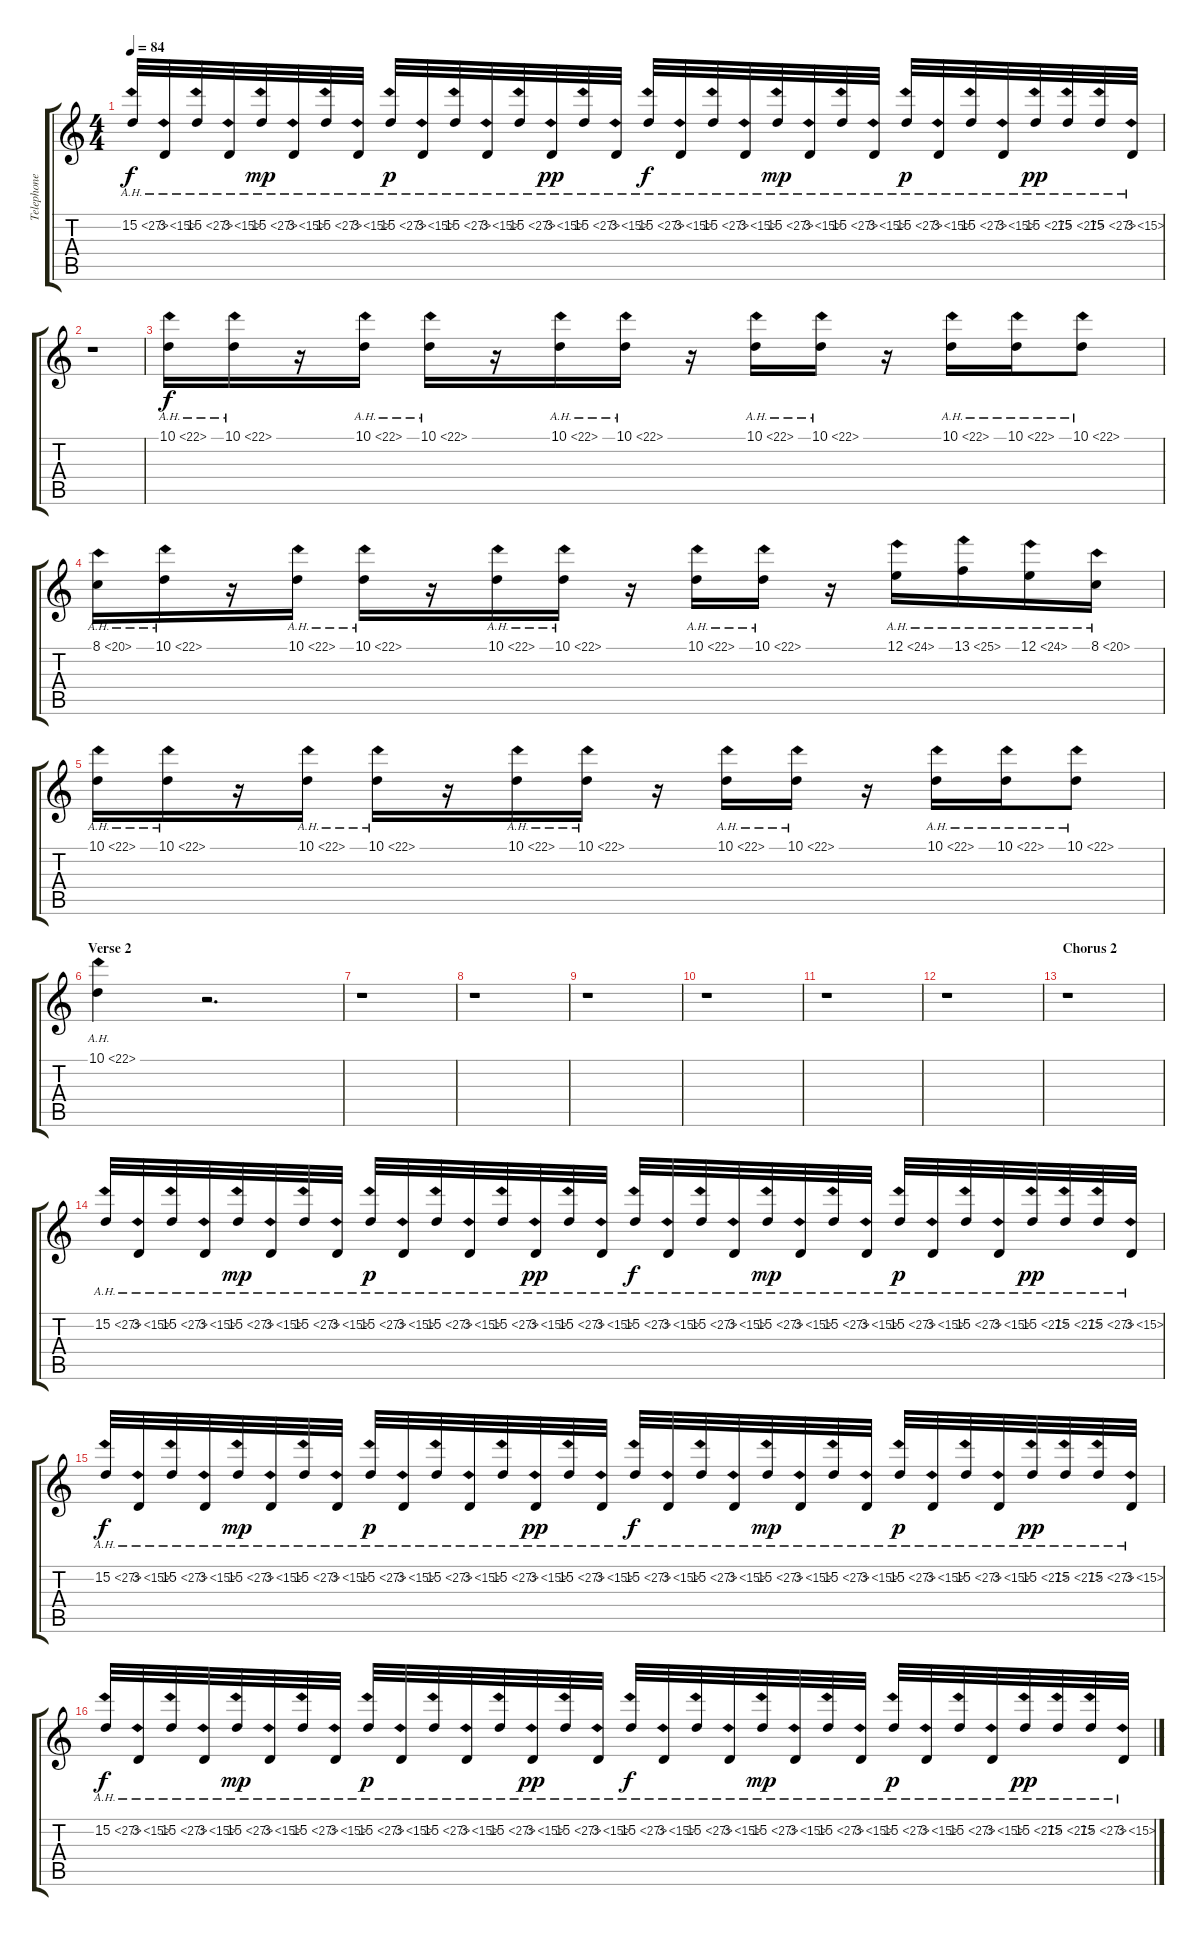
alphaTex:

\track ("Telephone effects" "Telephone ") {instrument viola}
\staff {score tabs}
\tuning (E4 B3 G3 D3 A2 E2) {hide}
\ts (4 4)
\tempo 84
\clef g2
\ks c
15.2{ah 12}.32{dy f} 3.2{ah 12}.32 15.2{ah 12}.32 3.2{ah 12}.32 15.2{ah 12}.32{dy mp} 3.2{ah 12}.32 15.2{ah 12}.32 3.2{ah 12}.32 15.2{ah 12}.32{dy p} 3.2{ah 12}.32 15.2{ah 12}.32 3.2{ah 12}.32 15.2{ah 12}.32 3.2{ah 12}.32{dy pp} 15.2{ah 12}.32 3.2{ah 12}.32 15.2{ah 12}.32{dy f} 3.2{ah 12}.32 15.2{ah 12}.32 3.2{ah 12}.32 15.2{ah 12}.32{dy mp} 3.2{ah 12}.32 15.2{ah 12}.32 3.2{ah 12}.32 15.2{ah 12}.32{dy p} 3.2{ah 12}.32 15.2{ah 12}.32 3.2{ah 12}.32 15.2{ah 12}.32{dy pp} 15.2{ah 12}.32 15.2{ah 12}.32 3.2{ah 12}.32 |
r.1 |
10.1{ah 12}.16{dy f} 10.1{ah 12}.16 r.16 10.1{ah 12}.16 10.1{ah 12}.16 r.16 10.1{ah 12}.16 10.1{ah 12}.16 r.16 10.1{ah 12}.16 10.1{ah 12}.16 r.16 10.1{ah 12}.16 10.1{ah 12}.16 10.1{ah 12}.8 |
8.1{ah 12}.16 10.1{ah 12}.16 r.16 10.1{ah 12}.16 10.1{ah 12}.16 r.16 10.1{ah 12}.16 10.1{ah 12}.16 r.16 10.1{ah 12}.16 10.1{ah 12}.16 r.16 12.1{ah 12}.16 13.1{ah 12}.16 12.1{ah 12}.16 8.1{ah 12}.16 |
10.1{ah 12}.16 10.1{ah 12}.16 r.16 10.1{ah 12}.16 10.1{ah 12}.16 r.16 10.1{ah 12}.16 10.1{ah 12}.16 r.16 10.1{ah 12}.16 10.1{ah 12}.16 r.16 10.1{ah 12}.16 10.1{ah 12}.16 10.1{ah 12}.8 |
\section ("" "Verse 2")
10.1{ah 12}.4 r.2{d} |
r.1 |
r.1 |
r.1 |
r.1 |
r.1 |
r.1 |
\section ("" "Chorus 2")
r.1 |
15.2{ah 12}.32 3.2{ah 12}.32 15.2{ah 12}.32 3.2{ah 12}.32 15.2{ah 12}.32{dy mp} 3.2{ah 12}.32 15.2{ah 12}.32 3.2{ah 12}.32 15.2{ah 12}.32{dy p} 3.2{ah 12}.32 15.2{ah 12}.32 3.2{ah 12}.32 15.2{ah 12}.32 3.2{ah 12}.32{dy pp} 15.2{ah 12}.32 3.2{ah 12}.32 15.2{ah 12}.32{dy f} 3.2{ah 12}.32 15.2{ah 12}.32 3.2{ah 12}.32 15.2{ah 12}.32{dy mp} 3.2{ah 12}.32 15.2{ah 12}.32 3.2{ah 12}.32 15.2{ah 12}.32{dy p} 3.2{ah 12}.32 15.2{ah 12}.32 3.2{ah 12}.32 15.2{ah 12}.32{dy pp} 15.2{ah 12}.32 15.2{ah 12}.32 3.2{ah 12}.32 |
15.2{ah 12}.32{dy f} 3.2{ah 12}.32 15.2{ah 12}.32 3.2{ah 12}.32 15.2{ah 12}.32{dy mp} 3.2{ah 12}.32 15.2{ah 12}.32 3.2{ah 12}.32 15.2{ah 12}.32{dy p} 3.2{ah 12}.32 15.2{ah 12}.32 3.2{ah 12}.32 15.2{ah 12}.32 3.2{ah 12}.32{dy pp} 15.2{ah 12}.32 3.2{ah 12}.32 15.2{ah 12}.32{dy f} 3.2{ah 12}.32 15.2{ah 12}.32 3.2{ah 12}.32 15.2{ah 12}.32{dy mp} 3.2{ah 12}.32 15.2{ah 12}.32 3.2{ah 12}.32 15.2{ah 12}.32{dy p} 3.2{ah 12}.32 15.2{ah 12}.32 3.2{ah 12}.32 15.2{ah 12}.32{dy pp} 15.2{ah 12}.32 15.2{ah 12}.32 3.2{ah 12}.32 |
15.2{ah 12}.32{dy f} 3.2{ah 12}.32 15.2{ah 12}.32 3.2{ah 12}.32 15.2{ah 12}.32{dy mp} 3.2{ah 12}.32 15.2{ah 12}.32 3.2{ah 12}.32 15.2{ah 12}.32{dy p} 3.2{ah 12}.32 15.2{ah 12}.32 3.2{ah 12}.32 15.2{ah 12}.32 3.2{ah 12}.32{dy pp} 15.2{ah 12}.32 3.2{ah 12}.32 15.2{ah 12}.32{dy f} 3.2{ah 12}.32 15.2{ah 12}.32 3.2{ah 12}.32 15.2{ah 12}.32{dy mp} 3.2{ah 12}.32 15.2{ah 12}.32 3.2{ah 12}.32 15.2{ah 12}.32{dy p} 3.2{ah 12}.32 15.2{ah 12}.32 3.2{ah 12}.32 15.2{ah 12}.32{dy pp} 15.2{ah 12}.32 15.2{ah 12}.32 3.2{ah 12}.32
